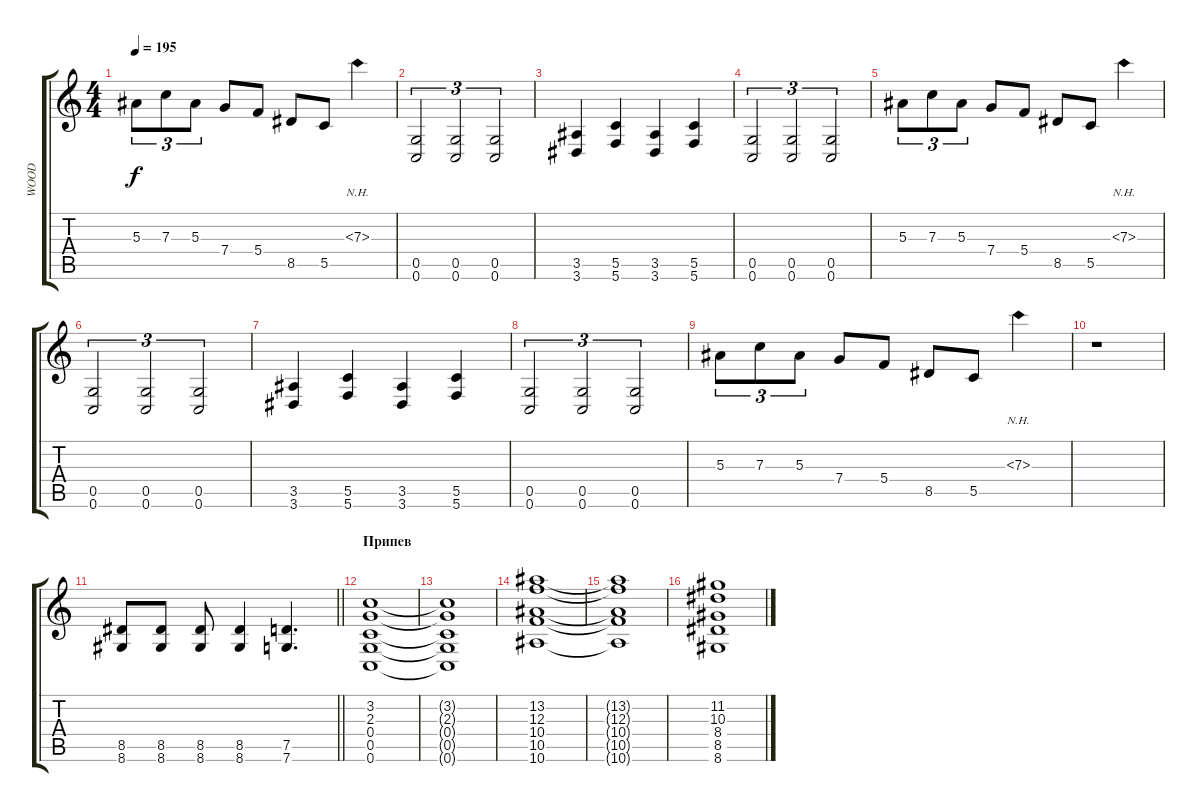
\track ("WOOD" "WOOD") {instrument distortionguitar}
\staff {score tabs}
\tuning (D4 A3 F3 C3 G2 C2) {hide}
\ts (4 4)
\tempo 195
\clef g2
\ks c
5.3.8{tu (3 2) dy f} 7.3.8{tu (3 2)} 5.3.8{tu (3 2)} 7.4.8 5.4.8 8.5.8 5.5.8 7.3{nh}.4 |
(0.5 0.6).2{tu (3 2)} (0.5 0.6).2{tu (3 2)} (0.5 0.6).2{tu (3 2)} |
(3.5 3.6).4 (5.5 5.6).4 (3.5 3.6).4 (5.5 5.6).4 |
(0.5 0.6).2{tu (3 2)} (0.5 0.6).2{tu (3 2)} (0.5 0.6).2{tu (3 2)} |
5.3.8{tu (3 2)} 7.3.8{tu (3 2)} 5.3.8{tu (3 2)} 7.4.8 5.4.8 8.5.8 5.5.8 7.3{nh}.4 |
(0.5 0.6).2{tu (3 2)} (0.5 0.6).2{tu (3 2)} (0.5 0.6).2{tu (3 2)} |
(3.5 3.6).4 (5.5 5.6).4 (3.5 3.6).4 (5.5 5.6).4 |
(0.5 0.6).2{tu (3 2)} (0.5 0.6).2{tu (3 2)} (0.5 0.6).2{tu (3 2)} |
5.3.8{tu (3 2)} 7.3.8{tu (3 2)} 5.3.8{tu (3 2)} 7.4.8 5.4.8 8.5.8 5.5.8 7.3{nh}.4 |
r.1 |
\barLineRight lightlight
(8.5 8.6).8 (8.5 8.6).8 (8.5 8.6).8 (8.5 8.6).4 (7.5 7.6).4{d} |
\section ("" "Припев")
(3.2 2.3 0.4 0.5 0.6).1 |
(3.2{t} 2.3{t} 0.4{t} 0.5{t} 0.6{t}).1 |
(13.2 12.3 10.4 10.5 10.6).1 |
(13.2{t} 12.3{t} 10.4{t} 10.5{t} 10.6{t}).1 |
(11.2 10.3 8.4 8.5 8.6).1
